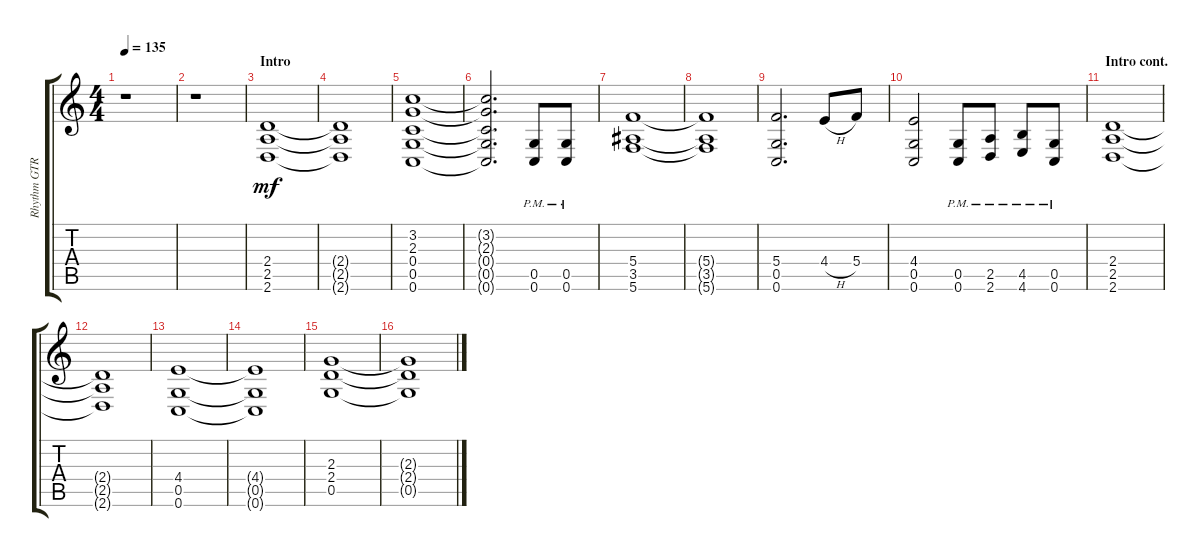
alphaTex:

\track ("Rhythm GTR 2" "Rhythm GTR") {instrument distortionguitar}
\staff {score tabs}
\tuning (D4 A3 F3 C3 G2 C2) {hide}
\ts (4 4)
\tempo 135
\clef g2
\ks aminor
r.1{dy mf instrument distortionguitar} |
r.1 |
\section ("" "Intro")
(2.4 2.5 2.6).1 |
(2.4{t} 2.5{t} 2.6{t}).1 |
(3.2 2.3 0.4 0.5 0.6).1 |
(3.2{t} 2.3{t} 0.4{t} 0.5{t} 0.6{t}).2{d} (0.5{pm} 0.6{pm}).8 (0.5{pm} 0.6{pm}).8 |
(5.4 3.5 5.6).1 |
(5.4{t} 3.5{t} 5.6{t}).1 |
(5.4 0.5 0.6).2{d} 4.4{h}.8 5.4.8 |
(4.4 0.5 0.6).2 (0.5{pm} 0.6{pm}).8 (2.5{pm} 2.6{pm}).8 (4.5{pm} 4.6{pm}).8 (0.5{pm} 0.6{pm}).8 |
\section ("" "Intro cont.")
(2.4 2.5 2.6).1 |
(2.4{t} 2.5{t} 2.6{t}).1 |
(4.4 0.5 0.6).1 |
(4.4{t} 0.5{t} 0.6{t}).1 |
(2.3 2.4 0.5).1 |
(2.3{t} 2.4{t} 0.5{t}).1
